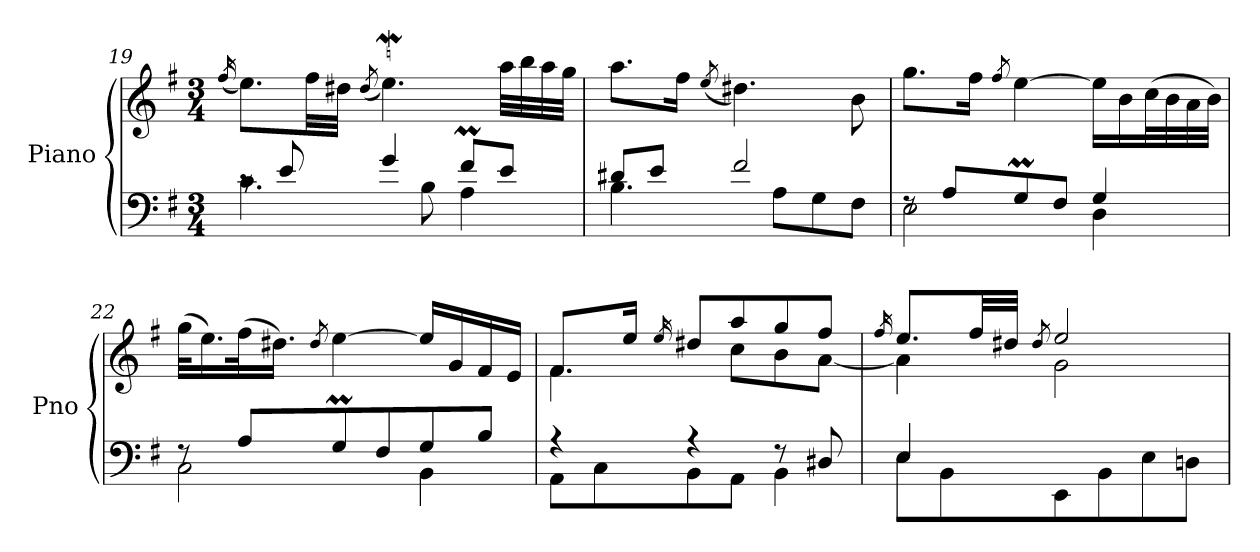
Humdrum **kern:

**kern	**kern
*part1	*part1
*staff2	*staff1
*I"Piano	*
*I'Pno	*
*clefF4	*clefG2
*k[f#]	*k[f#]
*M3/4	*M3/4
=19	=19
.	(16qff#/
*^	*
8rc	4.c\	8.ee\L)
8e/	.	.
.	.	32ff#\LL
.	.	32dd#X\JJJ
.	.	(8qdd#/
4g/	.	4.eeW\)
.	8B\	.
8f#m/L	4A\	.
8e/J	.	32aa\LLL
.	.	32bb\
.	.	32aa\
.	.	32gg\JJJ
!!LO:LB:g=z
=20	=20	=20
8d#X/L	4.B\	8.aa\L
8e/J	.	.
.	.	16ff#\Jk
.	.	(>8qee/
2f#/	.	4.dd#X\)
.	8A\L	.
.	8G\	.
.	8F#\J	8b\
=21	=21	=21
8rF	2E\	8.gg\L
8A/L	.	.
.	.	16ff#\Jk
.	.	8qff#/
8GM/	.	[4ee\
8F#/J	.	.
4G/	4D\	16ee\LL]
.	.	16b\
.	.	(32cc\L
.	.	32b\
.	.	32a\
.	.	32b\JJJ)
=22	=22	=22
8rF	2C\	(32gg\KLL
.	.	16.ee\)
8A/L	.	(32ff#\K
.	.	16.dd#X\JJ)
.	.	8qdd#/
8GM/	.	[4ee\
8F#/	.	.
8G/	4BB\	16ee/LL]
.	.	16g/
8B/J	.	16f#/
.	.	16e/JJ
!!LO:LB:g=z
=23	=23	=23
*	*	*^
4r	8AA\L	8.f#/L	4.f#\
.	8C\	.	.
.	.	16ee/Jk	.
.	.	16qee/	.
4r	8BB\	8dd#X/L	.
.	8AA\J	8aa/	8cc\L
8r	4BB\	8gg/	8b\
8D#X/	.	8ff#/J	[8a\J
=24	=24	=24	=24
.	.	16qff#/	.
4E/	8E\L	8.ee/L	4a\]
.	8BB\	.	.
.	.	32ff#/LL	.
.	.	32dd#X/JJJ	.
.	.	8qdd#/	.
2ryy	8EE\	2ee/	2g\
.	8BB\	.	.
.	8E\	.	.
.	8Dn\J	.	.
*v	*v	*	*
*	*v	*v
=	=
*-	*-
